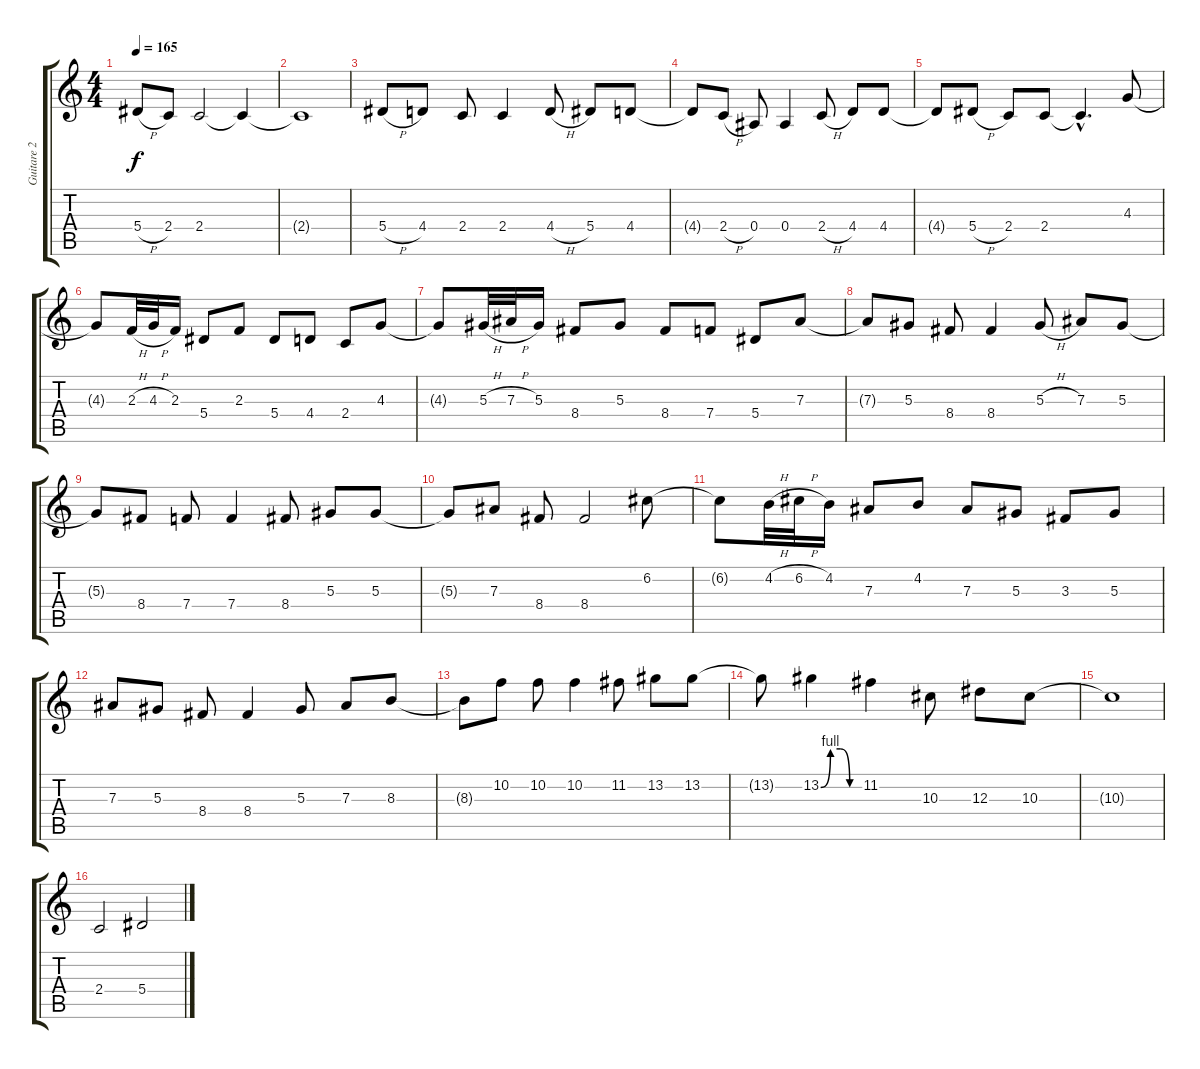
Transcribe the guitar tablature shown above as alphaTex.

\track ("Guitare 2" "Guitare 2") {instrument distortionguitar}
\staff {score tabs}
\tuning (C4 G3 Eb3 Bb2 F2 C2) {hide}
\ts (4 4)
\tempo 165
\clef g2
\ks c
5.4{h}.8{dy f} 2.4.8 2.4.2 2.4{t}.4 |
2.4{t}.1 |
5.4{h}.8 4.4.8 2.4.8 2.4.4 4.4{h}.8 5.4.8 4.4.8 |
4.4{t}.8 2.4{h}.8 0.4.8 0.4.4 2.4{h}.8 4.4.8 4.4.8 |
4.4{t}.8 5.4{h}.8 2.4.8 2.4.8 2.4{hac t}.4{d} 4.3.8 |
4.3{t}.8 2.3{h}.32 4.3{h}.32 2.3.16 5.4.8 2.3.8 5.4.8 4.4.8 2.4.8 4.3.8 |
4.3{t}.8 5.3{h}.32 7.3{h}.32 5.3.16 8.4.8 5.3.8 8.4.8 7.4.8 5.4.8 7.3.8 |
7.3{t}.8 5.3.8 8.4.8 8.4.4 5.3{h}.8 7.3.8 5.3.8 |
5.3{t}.8 8.4.8 7.4.8 7.4.4 8.4.8 5.3.8 5.3.8 |
5.3{t}.8 7.3.8 8.4.8 8.4.2 6.2.8 |
6.2{t}.8 4.2{h}.32 6.2{h}.32 4.2.16 7.3.8 4.2.8 7.3.8 5.3.8 3.3.8 5.3.8 |
7.3.8 5.3.8 8.4.8 8.4.4 5.3.8 7.3.8 8.3.8 |
8.3{t}.8 10.2.8 10.2.8 10.2.4 11.2.8 13.2.8 13.2.8 |
13.2{t}.8 13.2{be (custom 0 0 15 4 30 4 45 0 60 0)}.4 11.2.4 10.3.8 12.3.8 10.3.8 |
10.3{t}.1 |
2.4.2 5.4.2
